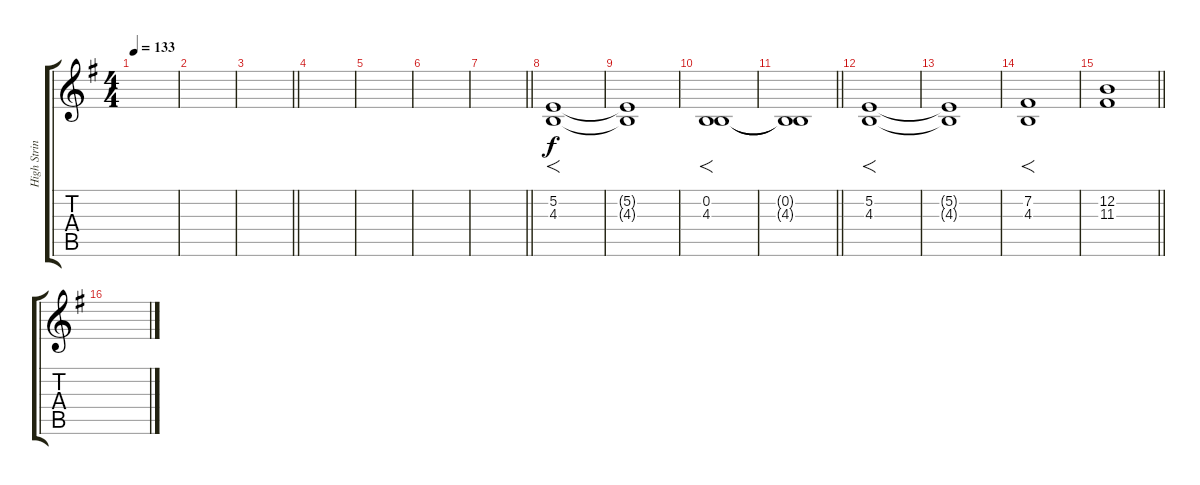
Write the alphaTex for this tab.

\track ("High Strings Standard" "High Strin") {instrument stringensemble1}
\staff {score tabs}
\tuning (E4 B3 G3 D3 A2 E2) {hide}
\ts (4 4)
\tempo 133
\clef g2
\ks eminor
|
|
\barLineRight lightlight
|
|
|
|
\barLineRight lightlight
|
(5.2 4.3).1{f} |
(5.2{t} 4.3{t}).1 |
(0.2 4.3).1{f} |
\barLineRight lightlight
(0.2{t} 4.3{t}).1 |
(5.2 4.3).1{f} |
(5.2{t} 4.3{t}).1 |
(7.2 4.3).1{f} |
\barLineRight lightlight
(12.2 11.3).1 |
\section ("" "")
